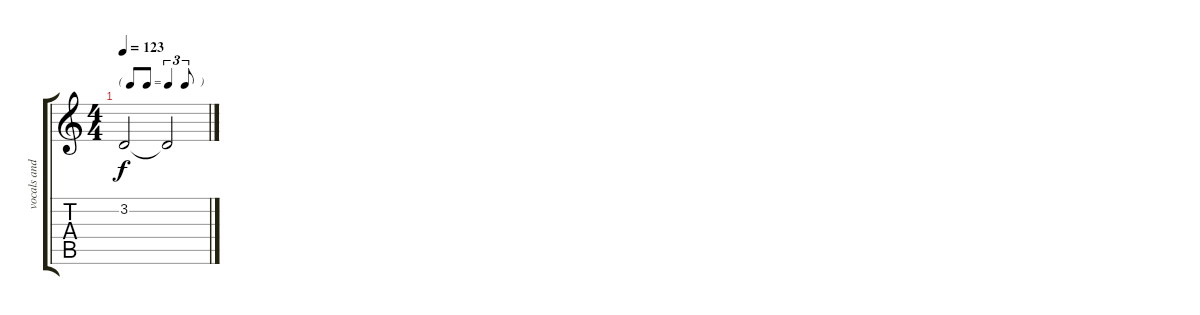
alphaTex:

\track ("vocals and harmonica solo" "vocals and") {instrument lead2sawtooth}
\staff {score tabs}
\tuning (E4 B3 G3 D3 A2 E2) {hide}
\ts (4 4)
\tf triplet8th
\tempo 123
\clef g2
\ks c
3.2{t}.2{dy f} 3.2{t}.2
